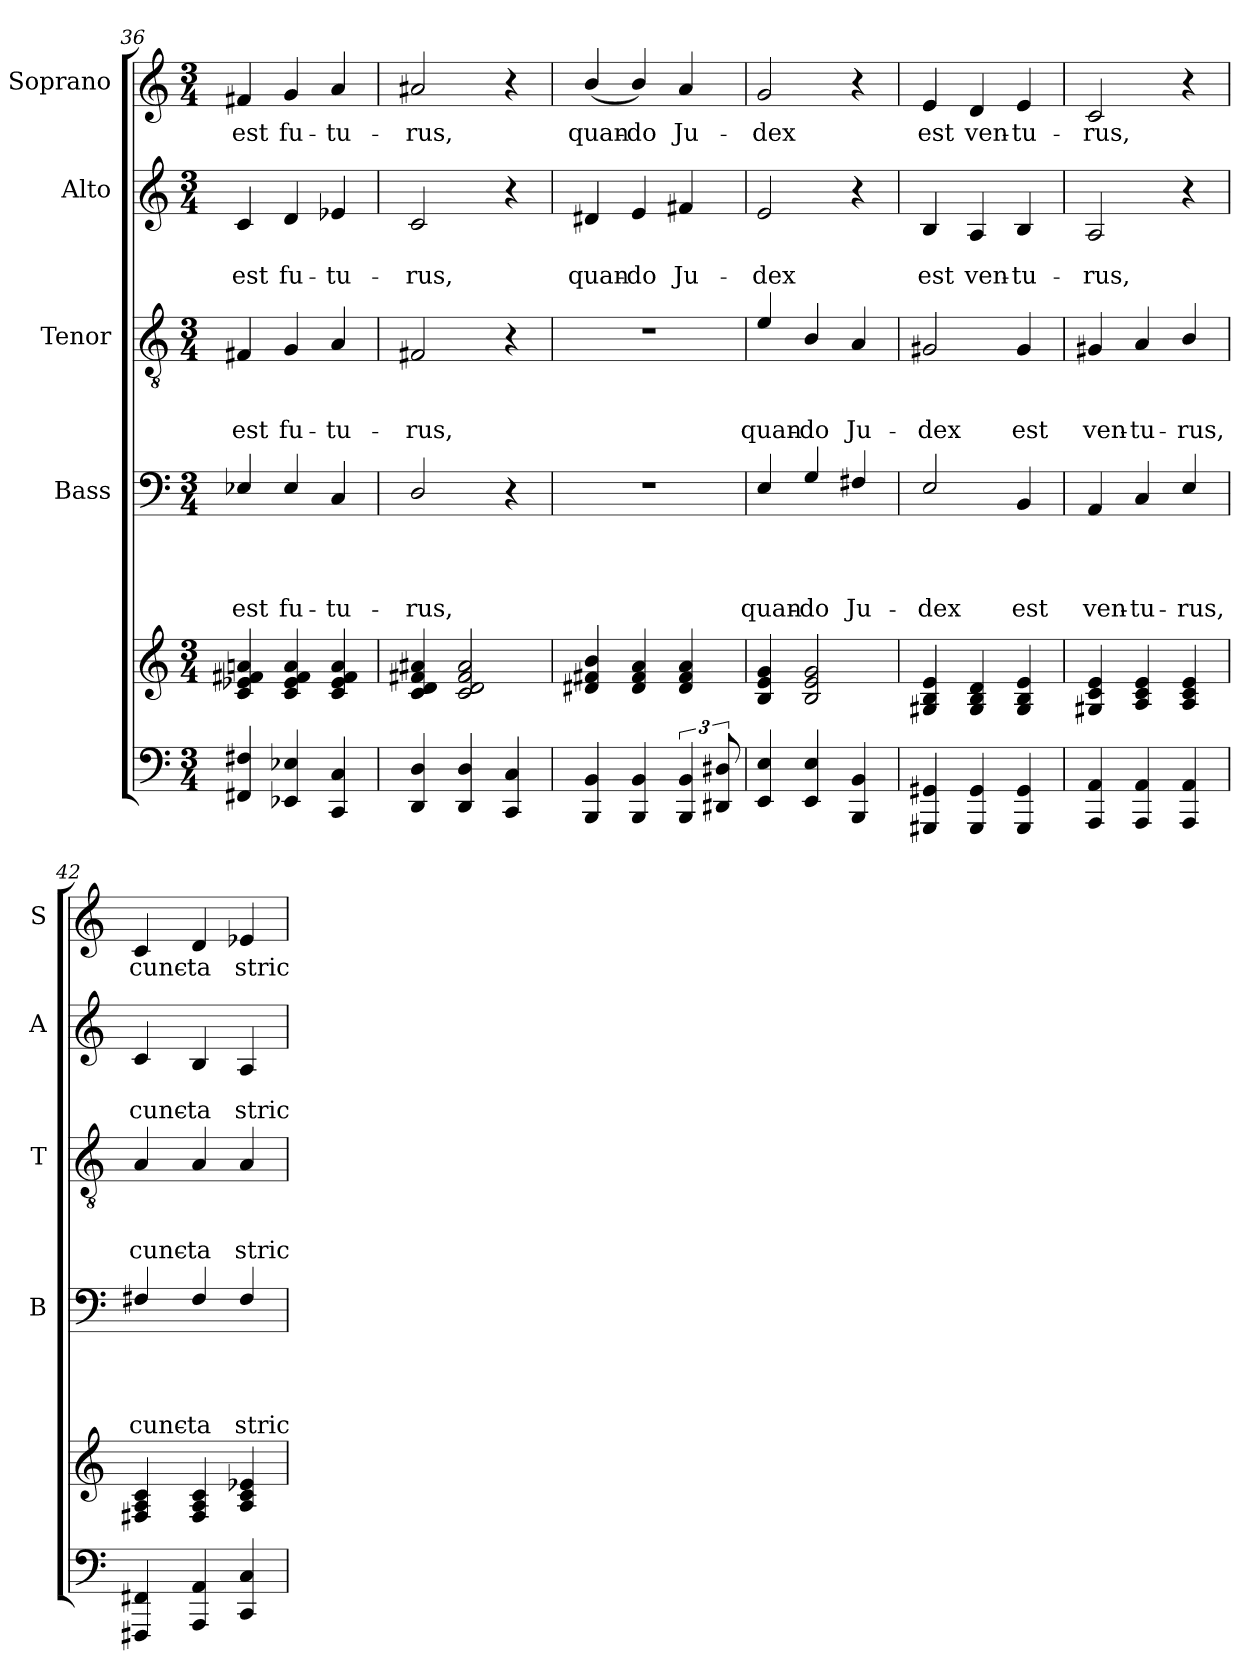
**kern	**kern	**kern	**text	**text	**text	**text	**kern	**text	**text	**text	**kern	**text	**text	**kern	**text
*part5	*part5	*part4	*part4	*part4	*part4	*part4	*part3	*part3	*part3	*part3	*part2	*part2	*part2	*part1	*part1
*staff6	*staff5	*staff4	*staff4	*staff4	*staff4	*staff4	*staff3	*staff3	*staff3	*staff3	*staff2	*staff2	*staff2	*staff1	*staff1
*	*	*I"Bass	*	*	*	*	*I"Tenor	*	*	*	*I"Alto	*	*	*I"Soprano	*
*	*	*I'B	*	*	*	*	*I'T	*	*	*	*I'A	*	*	*I'S	*
!!LO:PB:g=z
*clefF4	*clefG2	*clefF4	*	*	*	*	*clefGv2	*	*	*	*clefG2	*	*	*clefG2	*
*k[]	*k[]	*k[]	*	*	*	*	*k[]	*	*	*	*k[]	*	*	*k[]	*
*a:	*a:	*a:	*	*	*	*	*a:	*	*	*	*a:	*	*	*a:	*
*M3/4	*M3/4	*M3/4	*	*	*	*	*M3/4	*	*	*	*M3/4	*	*	*M3/4	*
=36	=36	=36	=36	=36	=36	=36	=36	=36	=36	=36	=36	=36	=36	=36	=36
!	!	!	!	!	!	!LO:LY:b	!	!	!	!LO:LY:b	!	!	!LO:LY:b	!	!LO:LY:b
4FF#X/ 4F#X/	4c/ 4e-X/ 4f#X/ 4ani/	4E-X/	.	.	.	est	4F#X/	.	.	est	4c/	.	est	4f#X/	est
!	!	!	!	!	!	!LO:LY:b	!	!	!	!LO:LY:b	!	!	!LO:LY:b	!	!LO:LY:b
4EE-X/ 4E-X/	4c/ 4e-/ 4f#/ 4a/	4E-/	.	.	.	fu-	4G/	.	.	fu-	4d/	.	fu-	4g/	fu-
!	!	!	!	!	!	!LO:LY:b	!	!	!	!LO:LY:b	!	!	!LO:LY:b	!	!LO:LY:b
4CC/ 4C/	4c/ 4e-/ 4f#/ 4a/	4C/	.	.	.	-tu-	4A/	.	.	-tu-	4e-X/	.	-tu-	4a/	-tu-
=37	=37	=37	=37	=37	=37	=37	=37	=37	=37	=37	=37	=37	=37	=37	=37
!	!	!	!	!	!	!LO:LY:b	!	!	!	!LO:LY:b	!	!	!LO:LY:b	!	!LO:LY:b
4DD/ 4D/	4c/ 4d/ 4f#X/ 4a#X/	2D/	.	.	.	-rus,	2F#X/	.	.	-rus,	2c/	.	-rus,	2a#X/	-rus,
4DD/ 4D/	2c/ 2d/ 2f#/ 2a#/	.	.	.	.	.	.	.	.	.	.	.	.	.	.
4CC/ 4C/	.	4r	.	.	.	.	4r	.	.	.	4r	.	.	4r	.
=38	=38	=38	=38	=38	=38	=38	=38	=38	=38	=38	=38	=38	=38	=38	=38
!	!	!	!	!	!	!	!	!	!	!	!	!	!LO:LY:b	!	!LO:LY:b
4BBB/ 4BB/	4d#X/ 4f#X/ 4b/	2.r	.	.	.	.	2.r	.	.	.	4d#X/	.	quan-	(>4b/	quan-
!	!	!	!	!	!	!	!	!	!	!	!	!	!LO:LY:b	!	!LO:LY:b
4BBB/ 4BB/	4d#/ 4f#/ 4a/	.	.	.	.	.	.	.	.	.	4e/	.	-do	4b/)	-do
!	!	!	!	!	!	!	!	!	!	!	!	!	!LO:LY:b	!	!LO:LY:b
6BBB/ 6BB/	4d#/ 4f#/ 4a/	.	.	.	.	.	.	.	.	.	4f#X/	.	Ju-	4a/	Ju-
12DD#X/ 12D#X/	.	.	.	.	.	.	.	.	.	.	.	.	.	.	.
=39	=39	=39	=39	=39	=39	=39	=39	=39	=39	=39	=39	=39	=39	=39	=39
!	!	!	!	!	!	!LO:LY:b	!	!	!	!LO:LY:b	!	!	!LO:LY:b	!	!LO:LY:b
4EE/ 4E/	4B/ 4e/ 4g/	4E/	.	.	.	quan-	4e/	.	.	quan-	2e/	.	-dex	2g/	-dex
!	!	!	!	!	!	!LO:LY:b	!	!	!	!LO:LY:b	!	!	!	!	!
4EE/ 4E/	2B/ 2e/ 2g/	4G/	.	.	.	-do	4B/	.	.	-do	.	.	.	.	.
!	!	!	!	!	!	!LO:LY:b	!	!	!	!LO:LY:b	!	!	!	!	!
4BBB/ 4BB/	.	4F#X/	.	.	.	Ju-	4A/	.	.	Ju-	4r	.	.	4r	.
=40	=40	=40	=40	=40	=40	=40	=40	=40	=40	=40	=40	=40	=40	=40	=40
!	!	!	!	!	!	!LO:LY:b	!	!	!	!LO:LY:b	!	!	!LO:LY:b	!	!LO:LY:b
4GGG#X/ 4GG#X/	4G#X/ 4B/ 4e/	2E/	.	.	.	-dex	2G#X/	.	.	-dex	4B/	.	est	4e/	est
!	!	!	!	!	!	!	!	!	!	!	!	!	!LO:LY:b	!	!LO:LY:b
4GGG#/ 4GG#/	4G#/ 4B/ 4d/	.	.	.	.	.	.	.	.	.	4A/	.	ven-	4d/	ven-
!	!	!	!	!	!	!LO:LY:b	!	!	!	!LO:LY:b	!	!	!LO:LY:b	!	!LO:LY:b
4GGG#/ 4GG#/	4G#/ 4B/ 4e/	4BB/	.	.	.	est	4G#/	.	.	est	4B/	.	-tu-	4e/	-tu-
=41	=41	=41	=41	=41	=41	=41	=41	=41	=41	=41	=41	=41	=41	=41	=41
!	!	!	!	!	!	!LO:LY:b	!	!	!	!LO:LY:b	!	!	!LO:LY:b	!	!LO:LY:b
4AAA/ 4AA/	4G#X/ 4c/ 4e/	4AA/	.	.	.	ven-	4G#X/	.	.	ven-	2A/	.	-rus,	2c/	-rus,
!	!	!	!	!	!	!LO:LY:b	!	!	!	!LO:LY:b	!	!	!	!	!
4AAA/ 4AA/	4A/ 4c/ 4e/	4C/	.	.	.	-tu-	4A/	.	.	-tu-	.	.	.	.	.
!	!	!	!	!	!	!LO:LY:b	!	!	!	!LO:LY:b	!	!	!	!	!
4AAA/ 4AA/	4A/ 4c/ 4e/	4E/	.	.	.	-rus,	4B/	.	.	-rus,	4r	.	.	4r	.
=42	=42	=42	=42	=42	=42	=42	=42	=42	=42	=42	=42	=42	=42	=42	=42
!	!	!	!	!	!	!LO:LY:b	!	!	!	!LO:LY:b	!	!	!LO:LY:b	!	!LO:LY:b
4FFF#X/ 4FF#X/	4F#X/ 4A/ 4c/	4F#X/	.	.	.	cunc-	4A/	.	.	cunc-	4c/	.	cunc-	4c/	cunc-
!	!	!	!	!	!	!LO:LY:b	!	!	!	!LO:LY:b	!	!	!LO:LY:b	!	!LO:LY:b
4AAA/ 4AA/	4F#/ 4A/ 4c/	4F#/	.	.	.	-ta	4A/	.	.	-ta	4B/	.	-ta	4d/	-ta
!	!	!	!	!	!	!LO:LY:b	!	!	!	!LO:LY:b	!	!	!LO:LY:b	!	!LO:LY:b
4CC/ 4C/	4A/ 4c/ 4e-X/	4F#/	.	.	.	stric-	4A/	.	.	stric-	4A/	.	stric-	4e-X/	stric-
=	=	=	=	=	=	=	=	=	=	=	=	=	=	=	=
*-	*-	*-	*-	*-	*-	*-	*-	*-	*-	*-	*-	*-	*-	*-	*-
